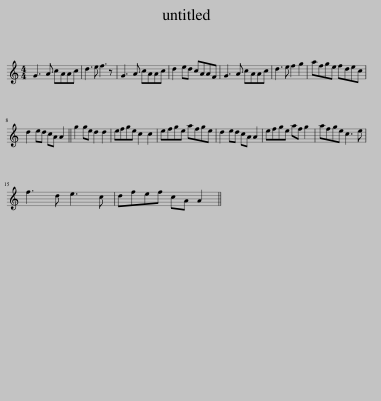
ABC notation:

X:1
L:1/8
M:4/4
I:linebreak $
K:C
V:1 treble
V:1
 G3 A cAAc | d3 e f3 z | G3 A cAAc | d2 ed cAAF | G3 A cAAc | %5
 d3 e f2 g2 | afge fdec |$ d2 ed cA A2 || g2 ge d2 d2 | efge c2 c2 | %10
 efge afge | d2 ed cA A2 | efge af g2 | afge c3 e |$ f3 d e3 c | %15
 dfef cA A2 || %16
